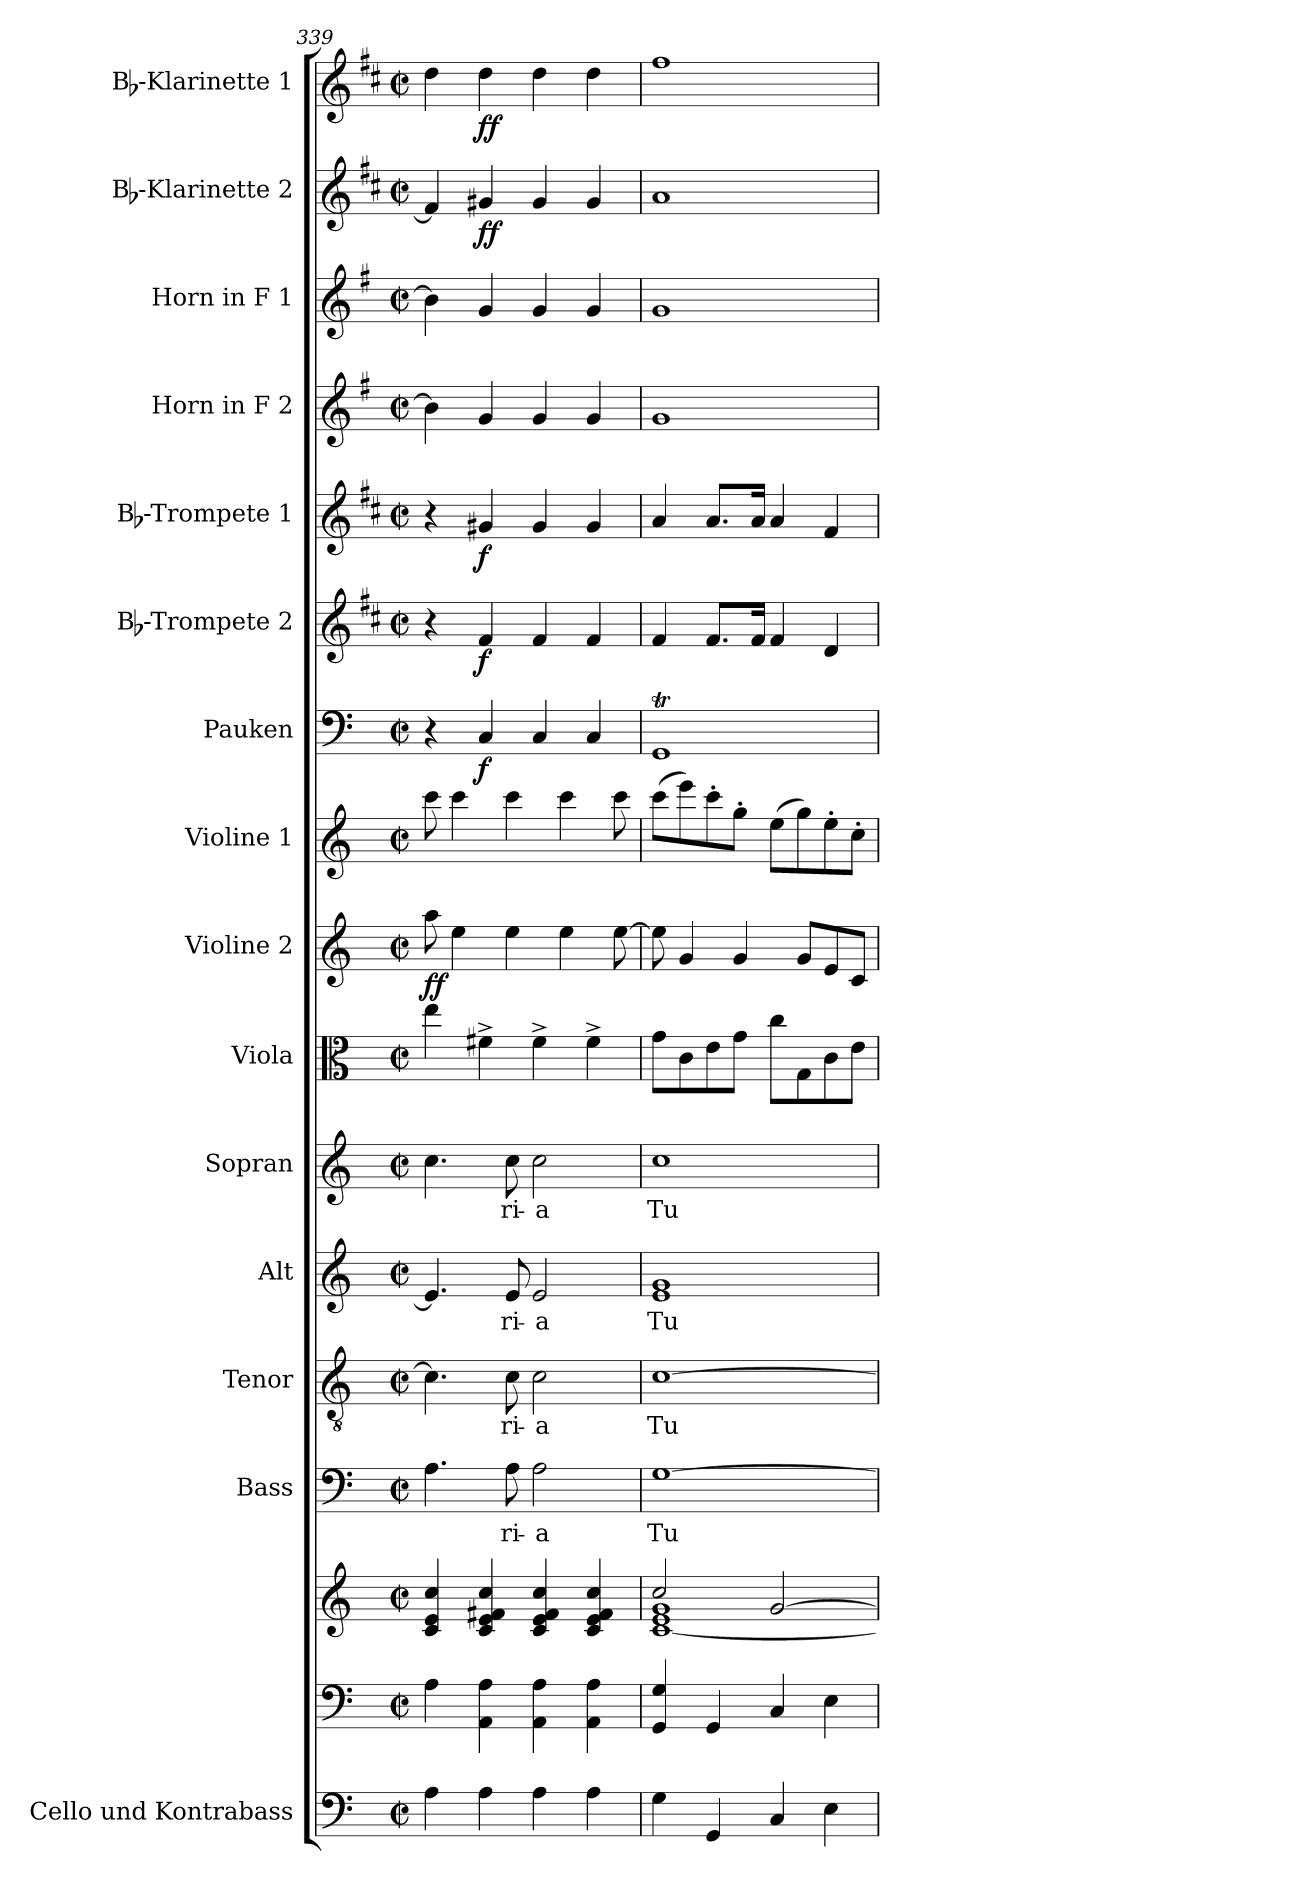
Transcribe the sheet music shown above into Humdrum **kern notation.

**kern	**kern	**kern	**kern	**text	**kern	**text	**kern	**text	**kern	**text	**kern	**kern	**dynam	**kern	**kern	**dynam	**kern	**dynam	**kern	**dynam	**kern	**kern	**kern	**dynam	**kern	**dynam
*part16	*part15	*part15	*part14	*part14	*part13	*part13	*part12	*part12	*part11	*part11	*part10	*part9	*part9	*part8	*part7	*part7	*part6	*part6	*part5	*part5	*part4	*part3	*part2	*part2	*part1	*part1
*staff17	*staff16	*staff15	*staff14	*staff14	*staff13	*staff13	*staff12	*staff12	*staff11	*staff11	*staff10	*staff9	*staff9	*staff8	*staff7	*staff7	*staff6	*staff6	*staff5	*staff5	*staff4	*staff3	*staff2	*staff2	*staff1	*staff1
*I"Cello und Kontrabass	*	*	*I"Bass	*	*I"Tenor	*	*I"Alt	*	*I"Sopran	*	*I"Viola	*I"Violine 2	*	*I"Violine 1	*I"Pauken	*	*I"Bb-Trompete 2	*	*I"Bb-Trompete 1	*	*I"Horn in F 2	*I"Horn in F 1	*I"Bb-Klarinette 2	*	*I"Bb-Klarinette 1	*
*I'Kb.	*	*	*I'B.	*	*I'T.	*	*I'A.	*	*I'S.	*	*I'Vla.	*I'Vl. 2	*	*I'Vl. 1	*I'Pk.	*	*I'Bb Trp. 2	*	*I'Bb Trp. 1	*	*	*	*I'Bb Kl. 2	*	*I'Bb Kl. 1	*
*clefF4	*clefF4	*clefG2	*clefF4	*	*clefGv2	*	*clefG2	*	*clefG2	*	*clefC3	*clefG2	*	*clefG2	*clefF4	*	*clefG2	*	*clefG2	*	*clefG2	*clefG2	*clefG2	*	*clefG2	*
*ITrd7c12	*	*	*	*	*	*	*	*	*	*	*	*	*	*	*	*	*ITrd1c2	*	*ITrd1c2	*	*ITrd4c7	*ITrd4c7	*ITrd1c2	*	*ITrd1c2	*
*k[]	*k[]	*k[]	*k[]	*	*k[]	*	*k[]	*	*k[]	*	*k[]	*k[]	*	*k[]	*k[]	*	*k[]	*	*k[]	*	*k[]	*k[]	*k[]	*	*k[]	*
*C:	*C:	*C:	*C:	*	*C:	*	*C:	*	*C:	*	*C:	*C:	*	*C:	*C:	*	*C:	*	*C:	*	*C:	*C:	*C:	*	*C:	*
*M2/2	*M2/2	*M2/2	*M2/2	*	*M2/2	*	*M2/2	*	*M2/2	*	*M2/2	*M2/2	*	*M2/2	*M2/2	*	*M2/2	*	*M2/2	*	*M2/2	*M2/2	*M2/2	*	*M2/2	*
*met(c|)	*met(c|)	*met(c|)	*met(c|)	*	*met(c|)	*	*met(c|)	*	*met(c|)	*	*met(c|)	*met(c|)	*	*met(c|)	*met(c|)	*	*met(c|)	*	*met(c|)	*	*met(c|)	*met(c|)	*met(c|)	*	*met(c|)	*
=339	=339	=339	=339	=339	=339	=339	=339	=339	=339	=339	=339	=339	=339	=339	=339	=339	=339	=339	=339	=339	=339	=339	=339	=339	=339	=339
!	!	!	!	!	!	!	!	!	!	!	!	!	!LO:DY:b	!	!	!	!	!	!	!	!	!	!	!	!	!
4AA\	4A\	4c/ 4e/ 4cc/	4.A\	.	4.c\]	.	4.e/]	.	4.cc\	.	4ee\	8aa\	ff	8ccc\	4r	.	4r	.	4r	.	4e\]	4e\]	4e/]	.	4cc\	.
.	.	.	.	.	.	.	.	.	.	.	.	4ee\	.	4ccc\	.	.	.	.	.	.	.	.	.	.	.	.
!	!	!	!	!	!	!	!	!	!	!	!	!	!	!	!	!LO:DY:b	!	!LO:DY:b	!	!LO:DY:b	!	!	!	!LO:DY:b	!	!LO:DY:b
4AA\	4AA\ 4A\	4c/ 4e/ 4f#X/ 4cc/	.	.	.	.	.	.	.	.	4f#X^>\	.	.	.	4C/	f	4e/	f	4f#X/	f	4c/	4c/	4f#X/	ff	4cc\	ff
!	!	!	!	!LO:LY:b	!	!LO:LY:b	!	!LO:LY:b	!	!LO:LY:b	!	!	!	!	!	!	!	!	!	!	!	!	!	!	!	!
.	.	.	8A\	-ri-	8c\	-ri-	8e/	-ri-	8cc\	-ri-	.	4ee\	.	4ccc\	.	.	.	.	.	.	.	.	.	.	.	.
!	!	!	!	!LO:LY:b	!	!LO:LY:b	!	!LO:LY:b	!	!LO:LY:b	!	!	!	!	!	!	!	!	!	!	!	!	!	!	!	!
4AA\	4AA\ 4A\	4c/ 4e/ 4f#/ 4cc/	2A\	-a	2c\	-a	2e/	-a	2cc\	-a	4f#^>\	.	.	.	4C/	.	4e/	.	4f#/	.	4c/	4c/	4f#/	.	4cc\	.
.	.	.	.	.	.	.	.	.	.	.	.	4ee\	.	4ccc\	.	.	.	.	.	.	.	.	.	.	.	.
4AA\	4AA\ 4A\	4c/ 4e/ 4f#/ 4cc/	.	.	.	.	.	.	.	.	4f#^>\	.	.	.	4C/	.	4e/	.	4f#/	.	4c/	4c/	4f#/	.	4cc\	.
.	.	.	.	.	.	.	.	.	.	.	.	[8ee\	.	8ccc\	.	.	.	.	.	.	.	.	.	.	.	.
=340	=340	=340	=340	=340	=340	=340	=340	=340	=340	=340	=340	=340	=340	=340	=340	=340	=340	=340	=340	=340	=340	=340	=340	=340	=340	=340
*	*	*^	*	*	*	*	*	*	*	*	*	*	*	*	*	*	*	*	*	*	*	*	*	*	*	*
!	!	!	!	!	!LO:LY:b	!	!LO:LY:b	!	!LO:LY:b	!	!LO:LY:b	!	!	!	!	!	!	!	!	!	!	!	!	!	!	!	!
4GG\	4GG/ 4G/	2cc/	[<1c 1e 1g	[1G	Tu-	[1c	Tu-	1e 1g	Tu-	1cc	Tu-	8g\L	8ee\]	.	(>8ccc\L	1GGT	.	4e/	.	4g/	.	1c	1c	1g	.	1ee	.
.	.	.	.	.	.	.	.	.	.	.	.	8c\	4g/	.	8eee\)	.	.	.	.	.	.	.	.	.	.	.	.
4GGG/	4GG/	.	.	.	.	.	.	.	.	.	.	8e\	.	.	8ccc'>\	.	.	8.e/L	.	8.g/L	.	.	.	.	.	.	.
.	.	.	.	.	.	.	.	.	.	.	.	8g\J	4g/	.	8gg'>\J	.	.	.	.	.	.	.	.	.	.	.	.
.	.	.	.	.	.	.	.	.	.	.	.	.	.	.	.	.	.	16e/Jk	.	16g/Jk	.	.	.	.	.	.	.
4CC/	4C/	[>2g/	.	.	.	.	.	.	.	.	.	8cc\L	.	.	(>8ee\L	.	.	4e/	.	4g/	.	.	.	.	.	.	.
.	.	.	.	.	.	.	.	.	.	.	.	8G\	8g/L	.	8gg\)	.	.	.	.	.	.	.	.	.	.	.	.
4EE\	4E\	.	.	.	.	.	.	.	.	.	.	8c\	8e/	.	8ee'>\	.	.	4c/	.	4e/	.	.	.	.	.	.	.
.	.	.	.	.	.	.	.	.	.	.	.	8e\J	8c/J	.	8cc'>\J	.	.	.	.	.	.	.	.	.	.	.	.
*	*	*v	*v	*	*	*	*	*	*	*	*	*	*	*	*	*	*	*	*	*	*	*	*	*	*	*	*
=	=	=	=	=	=	=	=	=	=	=	=	=	=	=	=	=	=	=	=	=	=	=	=	=	=	=
*-	*-	*-	*-	*-	*-	*-	*-	*-	*-	*-	*-	*-	*-	*-	*-	*-	*-	*-	*-	*-	*-	*-	*-	*-	*-	*-
